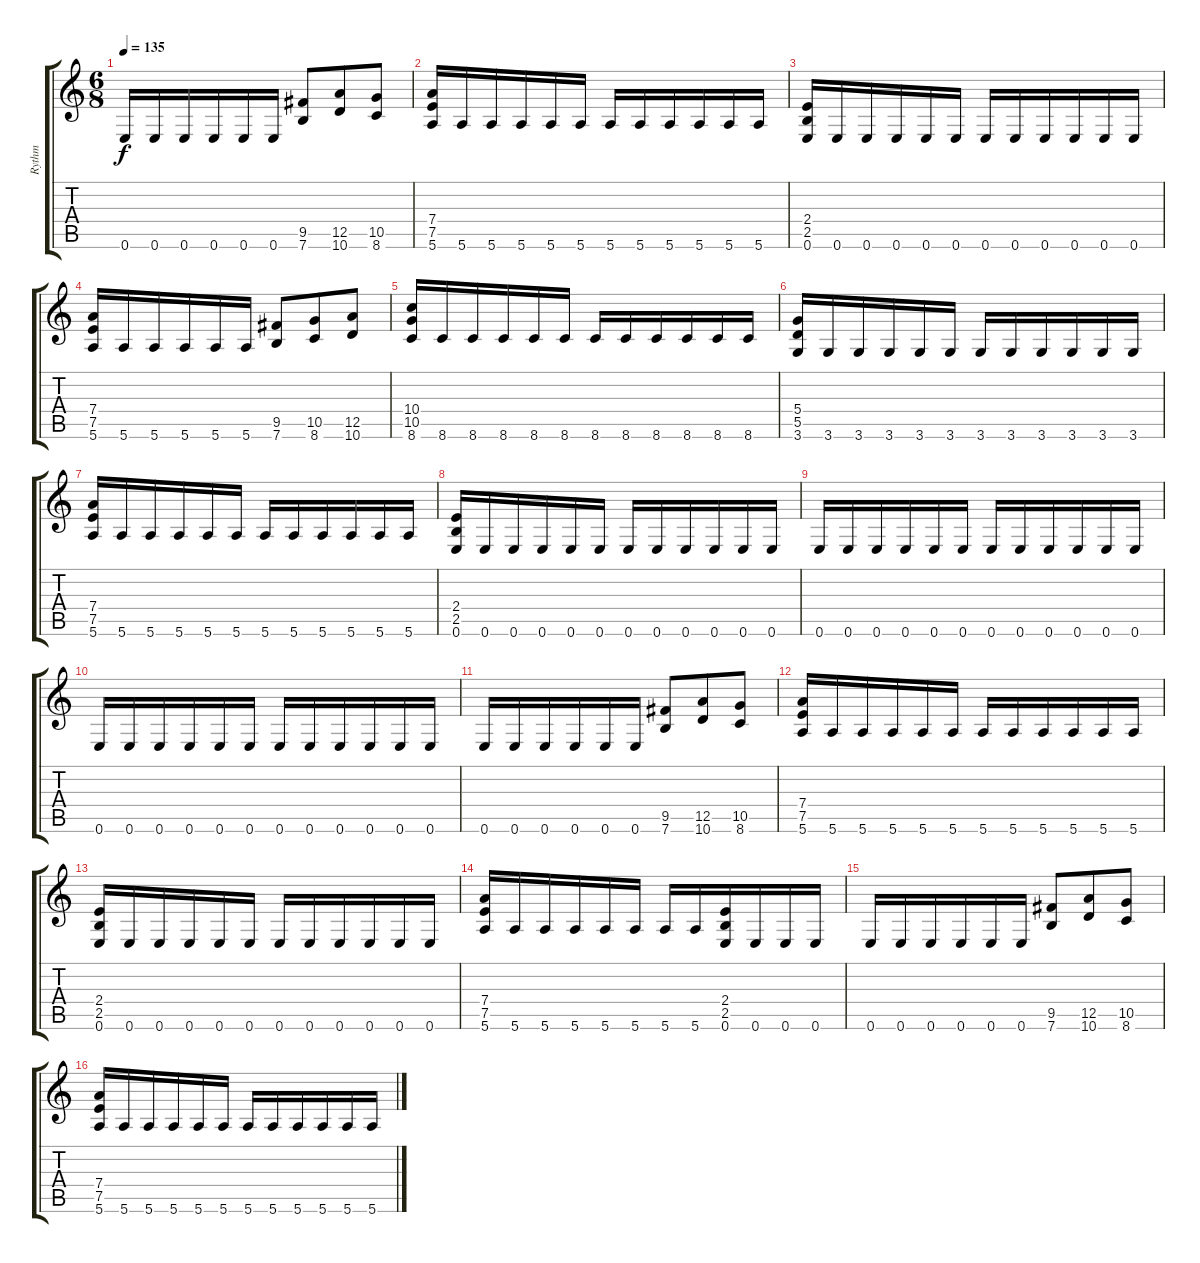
\track ("Rythm" "Rythm") {instrument distortionguitar}
\staff {score tabs}
\tuning (E4 B3 G3 D3 A2 E2) {hide}
\ts (6 8)
\tempo 135
\clef g2
\ks c
0.6.16{dy f} 0.6.16 0.6.16 0.6.16 0.6.16 0.6.16 (9.5 7.6).8 (12.5 10.6).8 (10.5 8.6).8 |
(7.4 7.5 5.6).16 5.6.16 5.6.16 5.6.16 5.6.16 5.6.16 5.6.16 5.6.16 5.6.16 5.6.16 5.6.16 5.6.16 |
(2.4 2.5 0.6).16 0.6.16 0.6.16 0.6.16 0.6.16 0.6.16 0.6.16 0.6.16 0.6.16 0.6.16 0.6.16 0.6.16 |
(7.4 7.5 5.6).16 5.6.16 5.6.16 5.6.16 5.6.16 5.6.16 (9.5 7.6).8 (10.5 8.6).8 (12.5 10.6).8 |
(10.4 10.5 8.6).16 8.6.16 8.6.16 8.6.16 8.6.16 8.6.16 8.6.16 8.6.16 8.6.16 8.6.16 8.6.16 8.6.16 |
(5.4 5.5 3.6).16 3.6.16 3.6.16 3.6.16 3.6.16 3.6.16 3.6.16 3.6.16 3.6.16 3.6.16 3.6.16 3.6.16 |
(7.4 7.5 5.6).16 5.6.16 5.6.16 5.6.16 5.6.16 5.6.16 5.6.16 5.6.16 5.6.16 5.6.16 5.6.16 5.6.16 |
(2.4 2.5 0.6).16 0.6.16 0.6.16 0.6.16 0.6.16 0.6.16 0.6.16 0.6.16 0.6.16 0.6.16 0.6.16 0.6.16 |
0.6.16 0.6.16 0.6.16 0.6.16 0.6.16 0.6.16 0.6.16 0.6.16 0.6.16 0.6.16 0.6.16 0.6.16 |
0.6.16 0.6.16 0.6.16 0.6.16 0.6.16 0.6.16 0.6.16 0.6.16 0.6.16 0.6.16 0.6.16 0.6.16 |
0.6.16 0.6.16 0.6.16 0.6.16 0.6.16 0.6.16 (9.5 7.6).8 (12.5 10.6).8 (10.5 8.6).8 |
(7.4 7.5 5.6).16 5.6.16 5.6.16 5.6.16 5.6.16 5.6.16 5.6.16 5.6.16 5.6.16 5.6.16 5.6.16 5.6.16 |
(2.4 2.5 0.6).16 0.6.16 0.6.16 0.6.16 0.6.16 0.6.16 0.6.16 0.6.16 0.6.16 0.6.16 0.6.16 0.6.16 |
(7.4 7.5 5.6).16 5.6.16 5.6.16 5.6.16 5.6.16 5.6.16 5.6.16 5.6.16 (2.4 2.5 0.6).16 0.6.16 0.6.16 0.6.16 |
0.6.16 0.6.16 0.6.16 0.6.16 0.6.16 0.6.16 (9.5 7.6).8 (12.5 10.6).8 (10.5 8.6).8 |
(7.4 7.5 5.6).16 5.6.16 5.6.16 5.6.16 5.6.16 5.6.16 5.6.16 5.6.16 5.6.16 5.6.16 5.6.16 5.6.16
